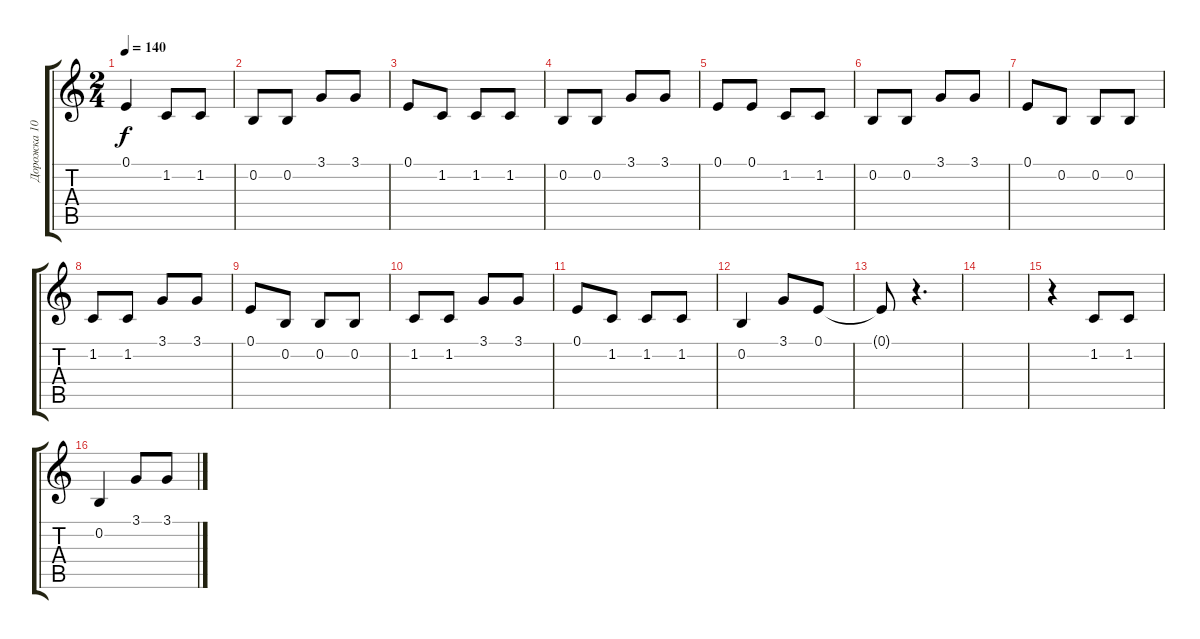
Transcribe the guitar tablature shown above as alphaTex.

\track ("Дорожка 10" "Дорожка 10") {instrument violin}
\staff {score tabs}
\tuning (E4 B3 G3 D3 A2 E2) {hide}
\ts (2 4)
\tempo 140
\clef g2
\ks c
0.1.4{dy f} 1.2.8 1.2.8 |
0.2.8 0.2.8 3.1.8 3.1.8 |
0.1.8 1.2.8 1.2.8 1.2.8 |
0.2.8 0.2.8 3.1.8 3.1.8 |
0.1.8 0.1.8 1.2.8 1.2.8 |
0.2.8 0.2.8 3.1.8 3.1.8 |
0.1.8 0.2.8 0.2.8 0.2.8 |
1.2.8 1.2.8 3.1.8 3.1.8 |
0.1.8 0.2.8 0.2.8 0.2.8 |
1.2.8 1.2.8 3.1.8 3.1.8 |
0.1.8 1.2.8 1.2.8 1.2.8 |
0.2.4 3.1.8 0.1.8 |
0.1{t}.8 r.4{d} |
|
r.4 1.2.8 1.2.8 |
0.2.4 3.1.8 3.1.8
